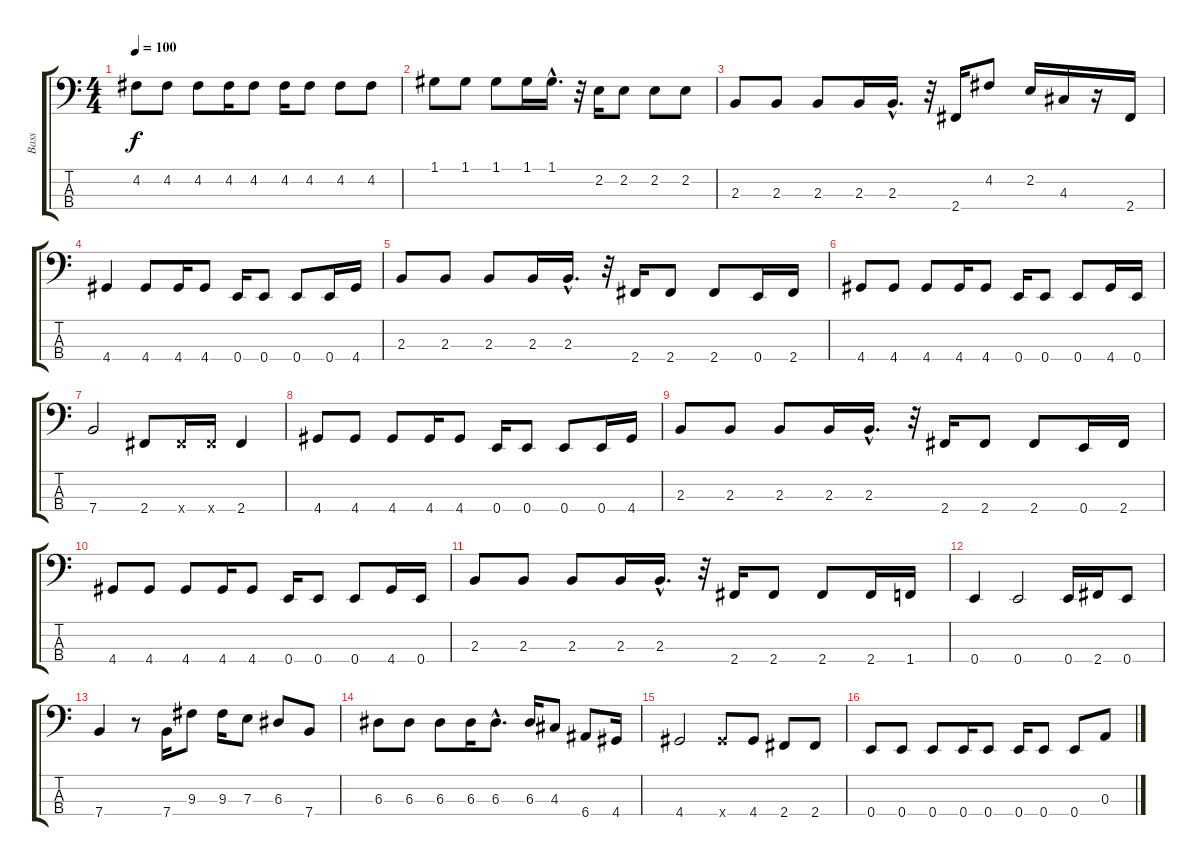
\track ("Bass" "Bass") {instrument electricbassfinger}
\staff {score tabs}
\tuning (G2 D2 A1 E1) {hide}
\ts (4 4)
\tempo 100
\clef f4
\ks c
4.2.8{dy f} 4.2.8 4.2.8 4.2.16 4.2.8 4.2.16 4.2.8 4.2.8 4.2.8 |
1.1.8 1.1.8 1.1.8 1.1.16 1.1{hac}.16{d} r.32 2.2.16 2.2.8 2.2.8 2.2.8 |
2.3.8 2.3.8 2.3.8 2.3.16 2.3{hac}.16{d} r.32 2.4.16 4.2.8 2.2.16 4.3.16 r.16 2.4.16 |
4.4.4 4.4.8 4.4.16 4.4.8 0.4.16 0.4.8 0.4.8 0.4.16 4.4.16 |
2.3.8 2.3.8 2.3.8 2.3.16 2.3{hac}.16{d} r.32 2.4.16 2.4.8 2.4.8 0.4.16 2.4.16 |
4.4.8 4.4.8 4.4.8 4.4.16 4.4.8 0.4.16 0.4.8 0.4.8 4.4.16 0.4.16 |
7.4.2 2.4.8 2.4{x}.16 2.4{x}.16 2.4.4 |
4.4.8 4.4.8 4.4.8 4.4.16 4.4.8 0.4.16 0.4.8 0.4.8 0.4.16 4.4.16 |
2.3.8 2.3.8 2.3.8 2.3.16 2.3{hac}.16{d} r.32 2.4.16 2.4.8 2.4.8 0.4.16 2.4.16 |
4.4.8 4.4.8 4.4.8 4.4.16 4.4.8 0.4.16 0.4.8 0.4.8 4.4.16 0.4.16 |
2.3.8 2.3.8 2.3.8 2.3.16 2.3{hac}.16{d} r.32 2.4.16 2.4.8 2.4.8 2.4.16 1.4.16 |
0.4.4 0.4.2 0.4.16 2.4.16 0.4.8 |
7.4.4 r.8 7.4.16 9.3.8 9.3.16 7.3.8 6.3.8 7.4.8 |
6.3.8 6.3.8 6.3.8 6.3.16 6.3{hac}.8{d} 6.3.16 4.3.8 6.4.8 4.4.16 |
4.4.2 4.4{x}.8 4.4.8 2.4.8 2.4.8 |
0.4.8 0.4.8 0.4.8 0.4.16 0.4.8 0.4.16 0.4.8 0.4.8 0.3.8
